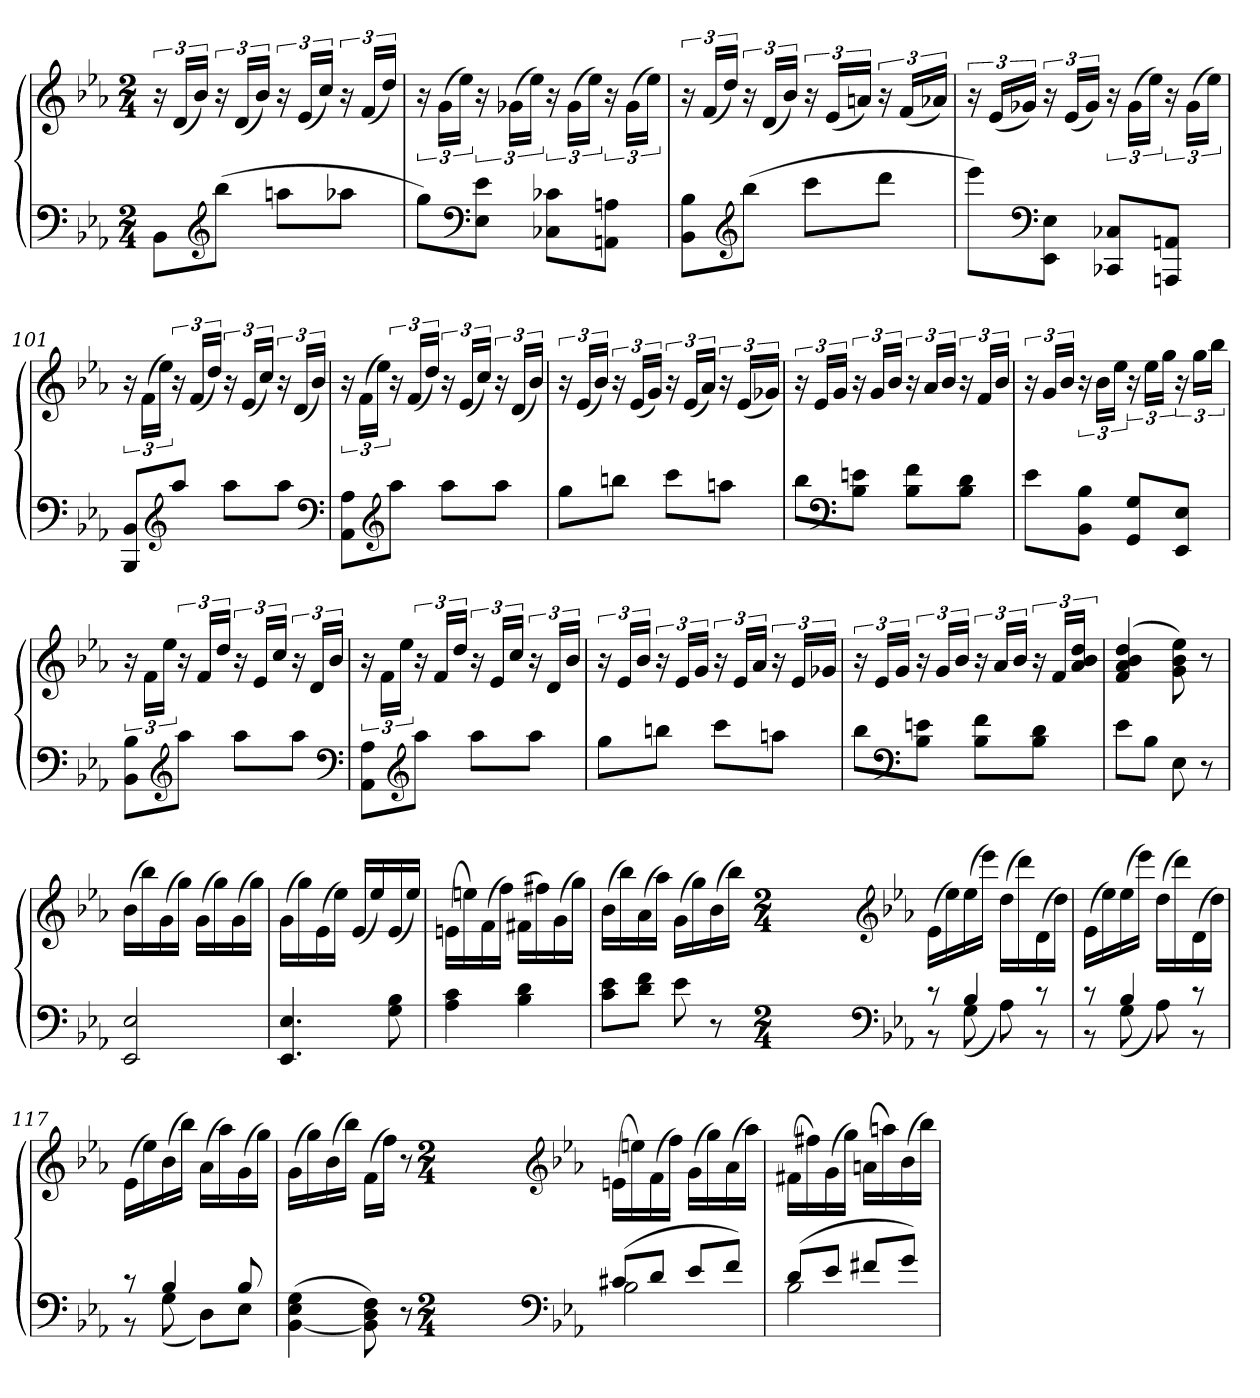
**kern	**kern
*part1	*part1
*staff2	*staff1
*clefF4	*clefG2
*k[b-e-a-]	*k[b-e-a-]
*M2/4	*M2/4
=	=
8BB-L	24r
.	(24dLL
.	24b-JJ)
*clefG2	*
(8bb-J	24r
.	(24dLL
.	24b-JJ)
8aanL	24r
.	(24e-LL
.	24ccJJ)
8aa-XJ	24r
.	(24fLL
.	24ddJJ)
=98	=98
8ggL)	24r
.	(24gLL
.	24ee-JJ)
*clefF4	*
8E- 8e-J	24r
.	(24g-XLL
.	24ee-JJ)
8C-X 8c-XL	24r
.	(24g-LL
.	24ee-JJ)
8AAn 8AnJ	24r
.	(24g-LL
.	24ee-JJ)
=99	=99
8BB- 8B-L	24r
.	(24fLL
.	24ddJJ)
*clefG2	*
(8bb-J	24r
.	(24dLL
.	24b-JJ)
8cccL	24r
.	(24e-LL
.	24anJJ)
8dddJ	24r
.	(24fLL
.	24a-XJJ)
=100	=100
8eee-L)	24r
.	(24e-LL
.	24g-XJJ)
*clefF4	*
8EE- 8E-J	24r
.	(24e-LL
.	24g-JJ)
8CC-X 8C-XL	24r
.	(24g-LL
.	24ee-JJ)
8AAAn 8AAnJ	24r
.	(24g-LL
.	24ee-JJ)
=101	=101
8BBB- 8BB-L	24r
.	(24fLL
.	24ee-JJ)
*clefG2	*
8aa-J	24r
.	(24fLL
.	24ddJJ)
8aa-L	24r
.	(24e-LL
.	24ccJJ)
8aa-J	24r
.	(24dLL
.	24b-JJ)
*clefF4	*
=102	=102
8AA- 8A-L	24r
.	(24fLL
.	24ee-JJ)
*clefG2	*
8aa-J	24r
.	(24fLL
.	24ddJJ)
8aa-L	24r
.	(24e-LL
.	24ccJJ)
8aa-J	24r
.	(24dLL
.	24b-JJ)
=103	=103
8ggL	24r
.	(24e-LL
.	24b-JJ)
8bbnJ	24r
.	(24e-LL
.	24gJJ)
8cccL	24r
.	(24e-LL
.	24a-JJ)
8aanJ	24r
.	(24e-LL
.	24g-XJJ)
=104	=104
8bb-L	24r
.	24e-LL
.	24gJJ
*clefF4	*
8B- 8enJ	24r
.	24gLL
.	24b-JJ
8B- 8fL	24r
.	24a-LL
.	24b-JJ
8B- 8dJ	24r
.	24fLL
.	24b-JJ
=105	=105
8e-L	24r
.	24gLL
.	24b-JJ
8BB- 8B-J	24r
.	24b-LL
.	24ee-JJ
8GG 8GL	24r
.	24ee-LL
.	24ggJJ
8EE- 8E-J	24r
.	24ggLL
.	24bb-JJ
=	=
8BB- 8B-L	24r
.	24fLL
.	24ee-JJ
*clefG2	*
8aa-J	24r
.	24fLL
.	24ddJJ
8aa-L	24r
.	24e-LL
.	24ccJJ
8aa-J	24r
.	24dLL
.	24b-JJ
*clefF4	*
=107	=107
8AA- 8A-L	24r
.	24fLL
.	24ee-JJ
*clefG2	*
8aa-J	24r
.	24fLL
.	24ddJJ
8aa-L	24r
.	24e-LL
.	24ccJJ
8aa-J	24r
.	24dLL
.	24b-JJ
=108	=108
8ggL	24r
.	24e-LL
.	24b-JJ
8bbnJ	24r
.	24e-LL
.	24gJJ
8cccL	24r
.	24e-LL
.	24a-JJ
8aanJ	24r
.	24e-LL
.	24g-XJJ
=109	=109
8bb-L	24r
.	24e-LL
.	24gJJ
*clefF4	*
8B- 8enJ	24r
.	24gLL
.	24b-JJ
8B- 8fL	24r
.	24a-LL
.	24b-JJ
8B- 8dJ	24r
.	24fLL
.	24a- 24b- 24ddJJ
=110	=110
8e-L	(4f 4a- 4b- 4dd
8B-J	.
8E-	8g 8b- 8ee-)
8r	8r
=	=
2EE- 2E-	(16b-LL
.	16bb-)
.	(16g
.	16ggJJ)
.	(16gLL
.	16gg)
.	(16g
.	16ggJJ)
=112	=112
4.EE- 4.E-	(16gLL
.	16gg)
.	(16e-
.	16ee-JJ)
.	(16e-LL
.	16ee-)
8G 8B-	(16e-
.	16ee-JJ)
=113	=113
4A- 4c	(16enLL
.	16een)
.	(16f
.	16ffJJ)
4B- 4d	(16f#XLL
.	16ff#X)
.	(16g
.	16ggJJ)
=114	=114
8c 8e-L	(16b-LL
.	16bb-)
8d 8fJ	(16a-
.	16aa-JJ)
8e-	(16gLL
.	16gg)
8r	(16b-
.	16bb-JJ)
*clefF4	*clefG2
*k[b-e-a-]	*k[b-e-a-]
*M2/4	*M2/4
=-	=-
*^	*
8r	8r	(16e-LL
.	.	16ee-)
4B-	(8G	(16ee-
.	.	16eee-JJ)
.	8A-)	(16ddLL
.	.	16ddd)
8r	8r	(16d
.	.	16ddJJ)
=116	=116	=116
8r	8r	(16e-LL
.	.	16ee-)
4B-	(8G	(16ee-
.	.	16eee-JJ)
.	8A-)	(16ddLL
.	.	16ddd)
8r	8r	(16d
.	.	16ddJJ)
=117	=117	=117
8r	8r	(16e-LL
.	.	16ee-)
4B-	(8G	(16b-
.	.	16bb-JJ)
.	8DL)	(16a-LL
.	.	16aa-)
8B-	8E-J	(16g
.	.	16ggJJ)
*v	*v	*
=118	=118
([4BB- 4E- 4G	(16gLL
.	16gg)
.	(16b-
.	16bb-JJ)
8BB-] 8D 8F)	(16fLL
.	16ffJJ)
8r	8r
*clefF4	*clefG2
*k[b-e-a-]	*k[b-e-a-]
*M2/4	*M2/4
=-	=-
*^	*
(8c#XL	2B-	(16enLL
.	.	16een)
8dJ	.	(16f
.	.	16ffJJ)
8e-L	.	(16gLL
.	.	16gg)
8fJ)	.	(16a-
.	.	16aa-JJ)
=120	=120	=120
(8dL	2B-	(16f#XLL
.	.	16ff#X)
8e-J	.	(16g
.	.	16ggJJ)
8f#XL	.	(16anLL
.	.	16aan)
8gJ)	.	(16b-
.	.	16bb-JJ)
*v	*v	*
=	=
*-	*-
